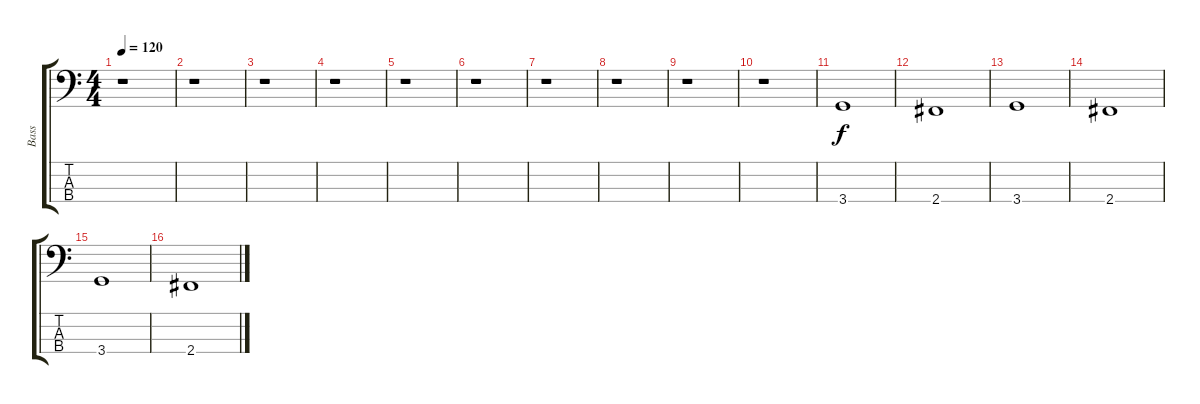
\track ("Bass" "Bass") {instrument electricbassfinger}
\staff {score tabs}
\tuning (G2 D2 A1 E1) {hide}
\ts (4 4)
\tempo 120
\clef f4
\ks c
r.1{dy f} |
r.1 |
r.1 |
r.1 |
r.1 |
r.1 |
r.1 |
r.1 |
r.1 |
r.1 |
3.4.1 |
2.4.1 |
3.4.1 |
2.4.1 |
3.4.1 |
2.4.1
